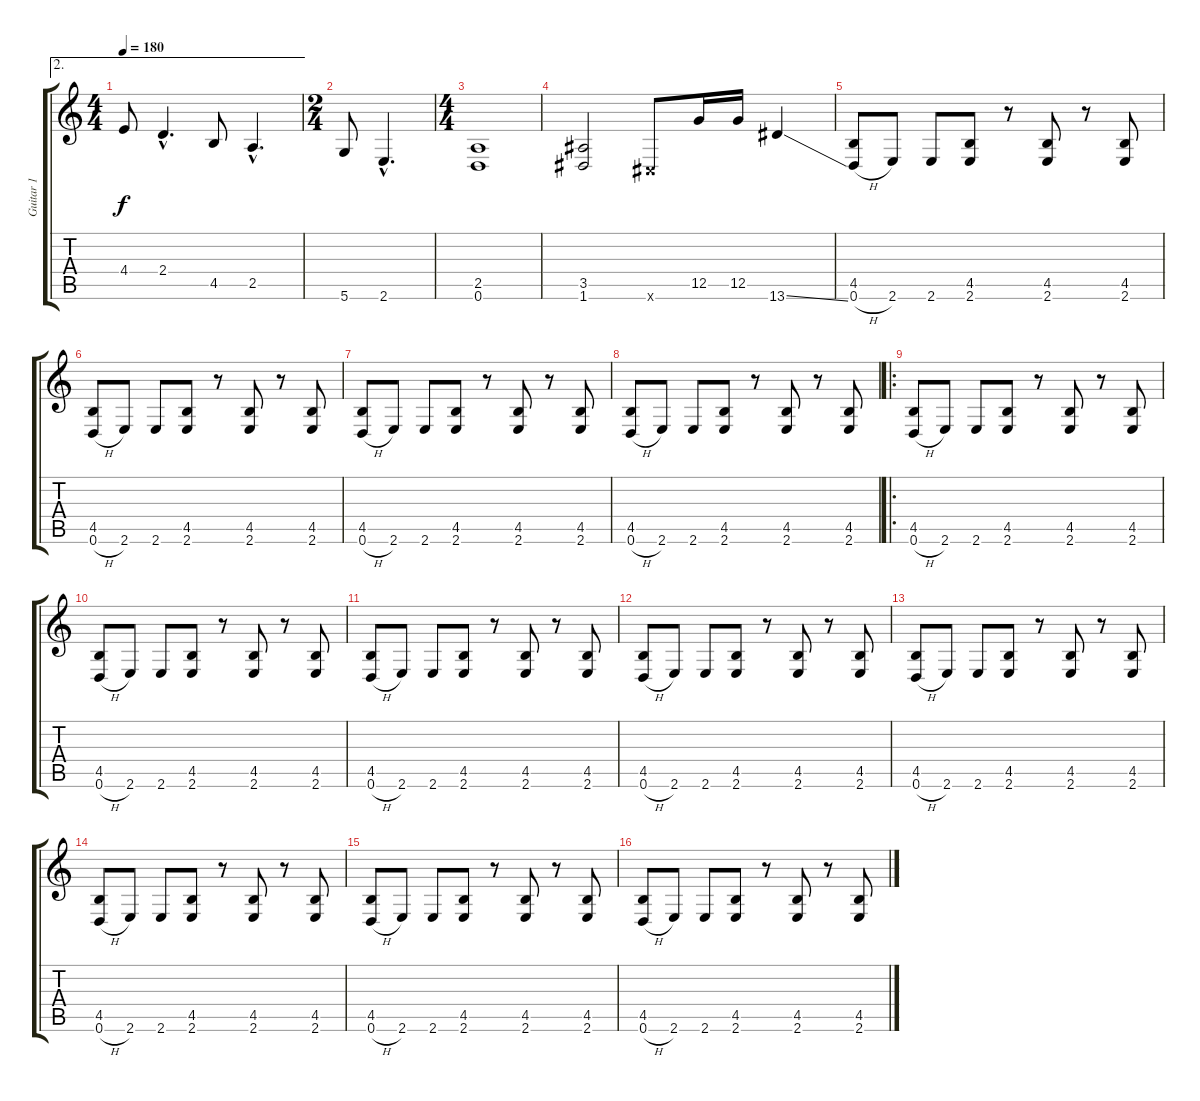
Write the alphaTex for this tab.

\track ("Guitar 1" "Guitar 1") {instrument distortionguitar}
\staff {score tabs}
\tuning (D4 A3 F3 C3 G2 D2) {hide}
\ae 2
\ts (4 4)
\tempo 180
\clef g2
\ks c
4.4.8{dy f} 2.4{hac}.4{d} 4.5.8 2.5{hac}.4{d} |
\ts (2 4)
5.6.8 2.6{hac}.4{d} |
\ts (4 4)
(2.5 0.6).1 |
(3.5 1.6).2 -1.6{x}.8 12.5.16 12.5.16 13.6{ss}.4 |
(4.5 0.6{h}).8 2.6.8 2.6.8 (4.5 2.6).8 r.8 (4.5 2.6).8 r.8 (4.5 2.6).8 |
(4.5 0.6{h}).8 2.6.8 2.6.8 (4.5 2.6).8 r.8 (4.5 2.6).8 r.8 (4.5 2.6).8 |
(4.5 0.6{h}).8 2.6.8 2.6.8 (4.5 2.6).8 r.8 (4.5 2.6).8 r.8 (4.5 2.6).8 |
(4.5 0.6{h}).8 2.6.8 2.6.8 (4.5 2.6).8 r.8 (4.5 2.6).8 r.8 (4.5 2.6).8 |
\ro
(4.5 0.6{h}).8 2.6.8 2.6.8 (4.5 2.6).8 r.8 (4.5 2.6).8 r.8 (4.5 2.6).8 |
(4.5 0.6{h}).8 2.6.8 2.6.8 (4.5 2.6).8 r.8 (4.5 2.6).8 r.8 (4.5 2.6).8 |
(4.5 0.6{h}).8 2.6.8 2.6.8 (4.5 2.6).8 r.8 (4.5 2.6).8 r.8 (4.5 2.6).8 |
(4.5 0.6{h}).8 2.6.8 2.6.8 (4.5 2.6).8 r.8 (4.5 2.6).8 r.8 (4.5 2.6).8 |
(4.5 0.6{h}).8 2.6.8 2.6.8 (4.5 2.6).8 r.8 (4.5 2.6).8 r.8 (4.5 2.6).8 |
(4.5 0.6{h}).8 2.6.8 2.6.8 (4.5 2.6).8 r.8 (4.5 2.6).8 r.8 (4.5 2.6).8 |
(4.5 0.6{h}).8 2.6.8 2.6.8 (4.5 2.6).8 r.8 (4.5 2.6).8 r.8 (4.5 2.6).8 |
(4.5 0.6{h}).8 2.6.8 2.6.8 (4.5 2.6).8 r.8 (4.5 2.6).8 r.8 (4.5 2.6).8
